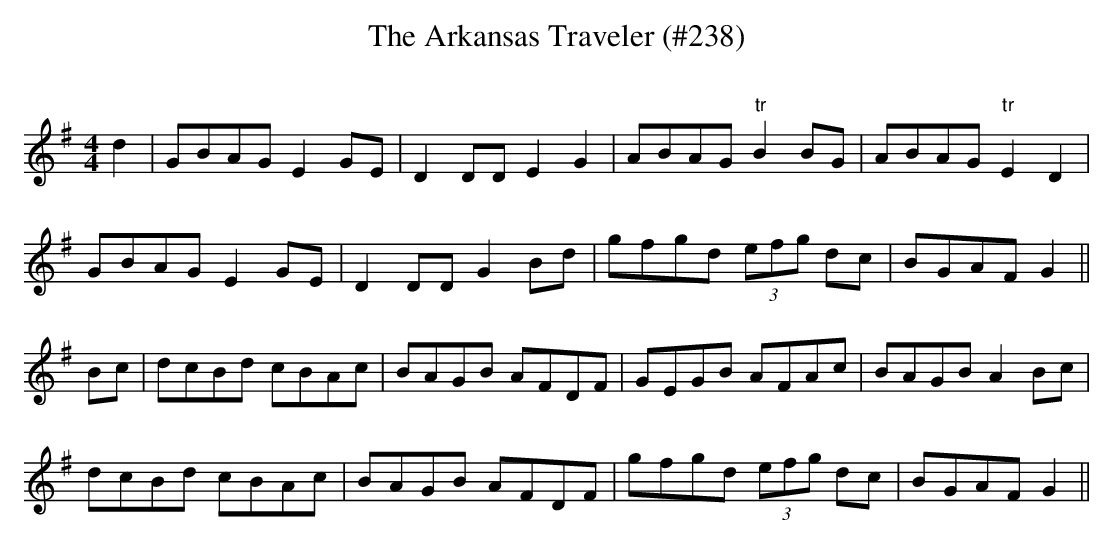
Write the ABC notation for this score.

X:1
T:Arkansas Traveler (#238), The
M:4/4
L:1/8
O:%%
K:G
d2 | GBAG E2 GE | D2 DD E2 G2 | ABAG "tr"B2 BG | ABAG "tr"E2 D2 |
GBAG E2 GE | D2 DD G2 Bd | gfgd (3efg dc | BGAF G2 ||
Bc | dcBd cBAc | BAGB AFDF | GEGB AFAc | BAGB A2 Bc |
dcBd cBAc | BAGB AFDF | gfgd (3efg dc | BGAF G2 ||
